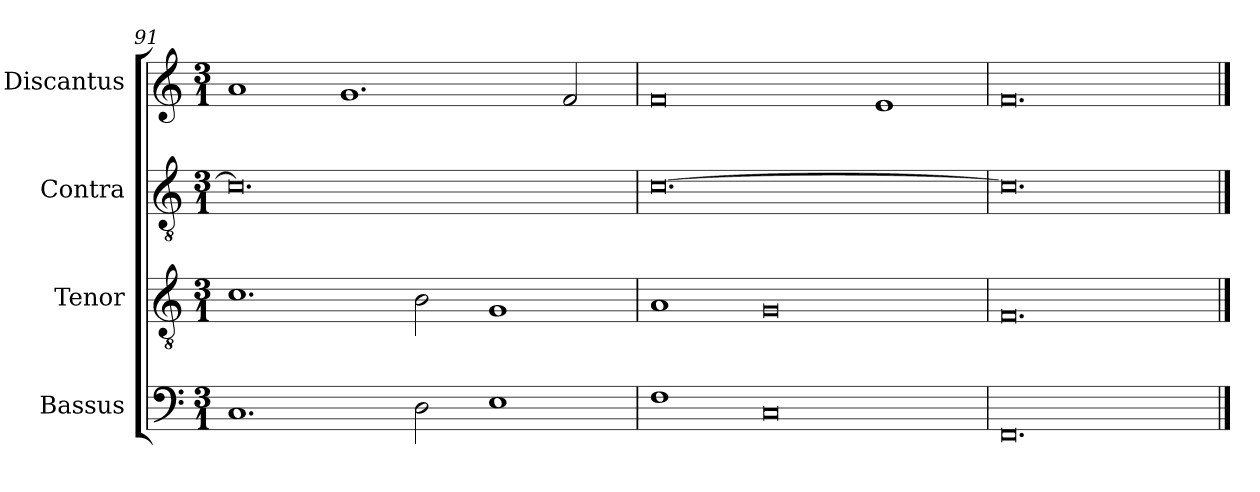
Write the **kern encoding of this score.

**kern	**kern	**kern	**kern
*part4	*part3	*part2	*part1
*staff4	*staff3	*staff2	*staff1
*I"Bassus	*I"Tenor	*I"Contra	*I"Discantus
*I'B	*I'T	*I'C	*I'D
*clefF4	*clefGv2	*clefGv2	*clefG2
*k[]	*k[]	*k[]	*k[]
*M3/1	*M3/1	*M3/1	*M3/1
=91	=91	=91	=91
1.C	1.c	0.c]	1a
.	.	.	1.g
2D\	2B\	.	.
1E	1G	.	.
.	.	.	2f/
=92	=92	=92	=92
1F	1A	[0.c	0f
0C	0G	.	.
.	.	.	1e
=93	=93	=93	=93
0.FF	0.F	0.c]	0.f
==	==	==	==
*-	*-	*-	*-
